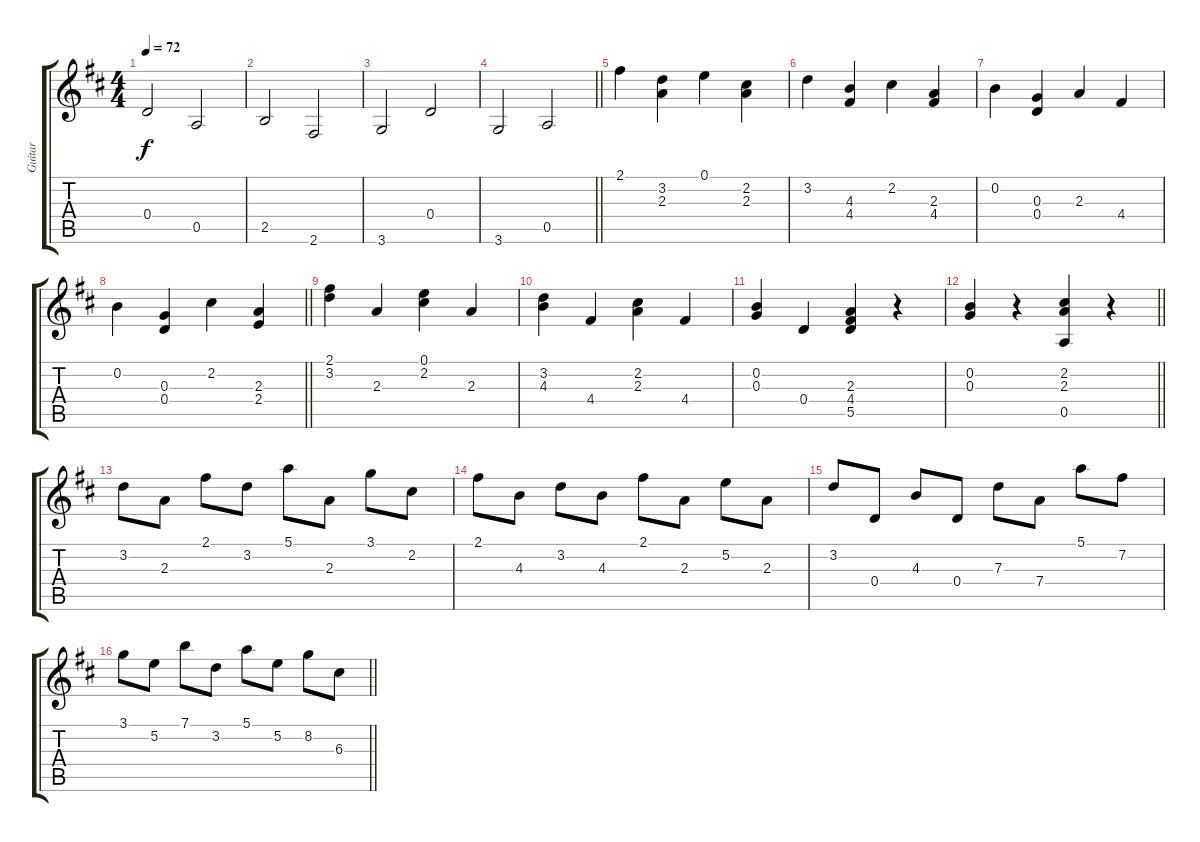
\track ("Guitar" "Guitar") {solo instrument electricguitarjazz}
\staff {score tabs}
\tuning (E4 B3 G3 D3 A2 E2) {hide}
\ts (4 4)
\tempo 72
\clef g2
\ks d
0.4.2{dy f instrument electricguitarjazz} 0.5.2 |
2.5.2 2.6.2 |
3.6.2 0.4.2 |
\barLineRight lightlight
3.6.2 0.5.2 |
2.1.4 (3.2 2.3).4 0.1.4 (2.2 2.3).4 |
3.2.4 (4.3 4.4).4 2.2.4 (2.3 4.4).4 |
0.2.4 (0.3 0.4).4 2.3.4 4.4.4 |
\barLineRight lightlight
0.2.4 (0.3 0.4).4 2.2.4 (2.3 2.4).4 |
(2.1 3.2).4 2.3.4 (0.1 2.2).4 2.3.4 |
(3.2 4.3).4 4.4.4 (2.2 2.3).4 4.4.4 |
(0.2 0.3).4 0.4.4 (2.3 4.4 5.5).4 r.4 |
\barLineRight lightlight
(0.2 0.3).4 r.4 (2.2 2.3 0.5).4 r.4 |
3.2.8 2.3.8 2.1.8 3.2.8 5.1.8 2.3.8 3.1.8 2.2.8 |
2.1.8 4.3.8 3.2.8 4.3.8 2.1.8 2.3.8 5.2.8 2.3.8 |
3.2.8 0.4.8 4.3.8 0.4.8 7.3.8 7.4.8 5.1.8 7.2.8 |
\barLineRight lightlight
3.1.8 5.2.8 7.1.8 3.2.8 5.1.8 5.2.8 8.2.8 6.3.8
